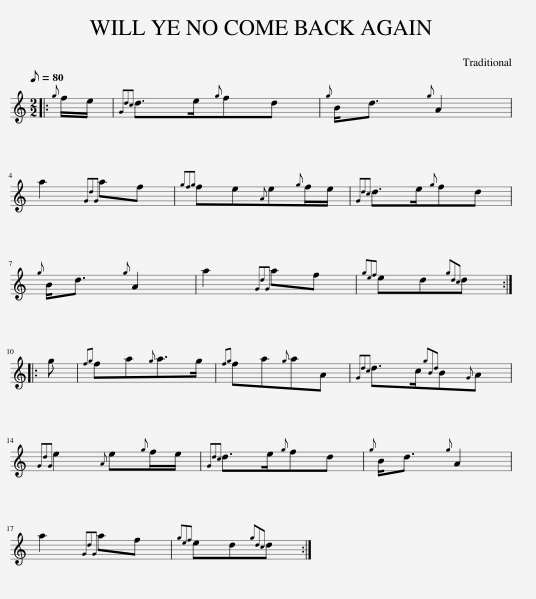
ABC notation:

X:1
L:1/8
Q:1/8=80
M:2/2
I:linebreak $
K:C
V:1 treble
V:1
|:{g} f/e/ |{Gdc} d>e{g}fd |{g} B<d{g} A2 |$ a2{GdG} af |{gfg} fe{A}e{g}f/e/ | %5
{Gdc} d>e{g}fd |${g} B<d{g} A2 | a2{GdG} af |{gef} ed{gdc}d ::$ g | %10
{fg} fa{g}a>g |{fg} fa{g}aA |{Gdc} d>c{gBd}B{G}A |${GdG} e2{A} e{g}f/e/ |{Gdc} d>e{g}fd | %15
{g} B<d{g} A2 |$ a2{GdG} af |{gef} ed{gdc}d :| %18
